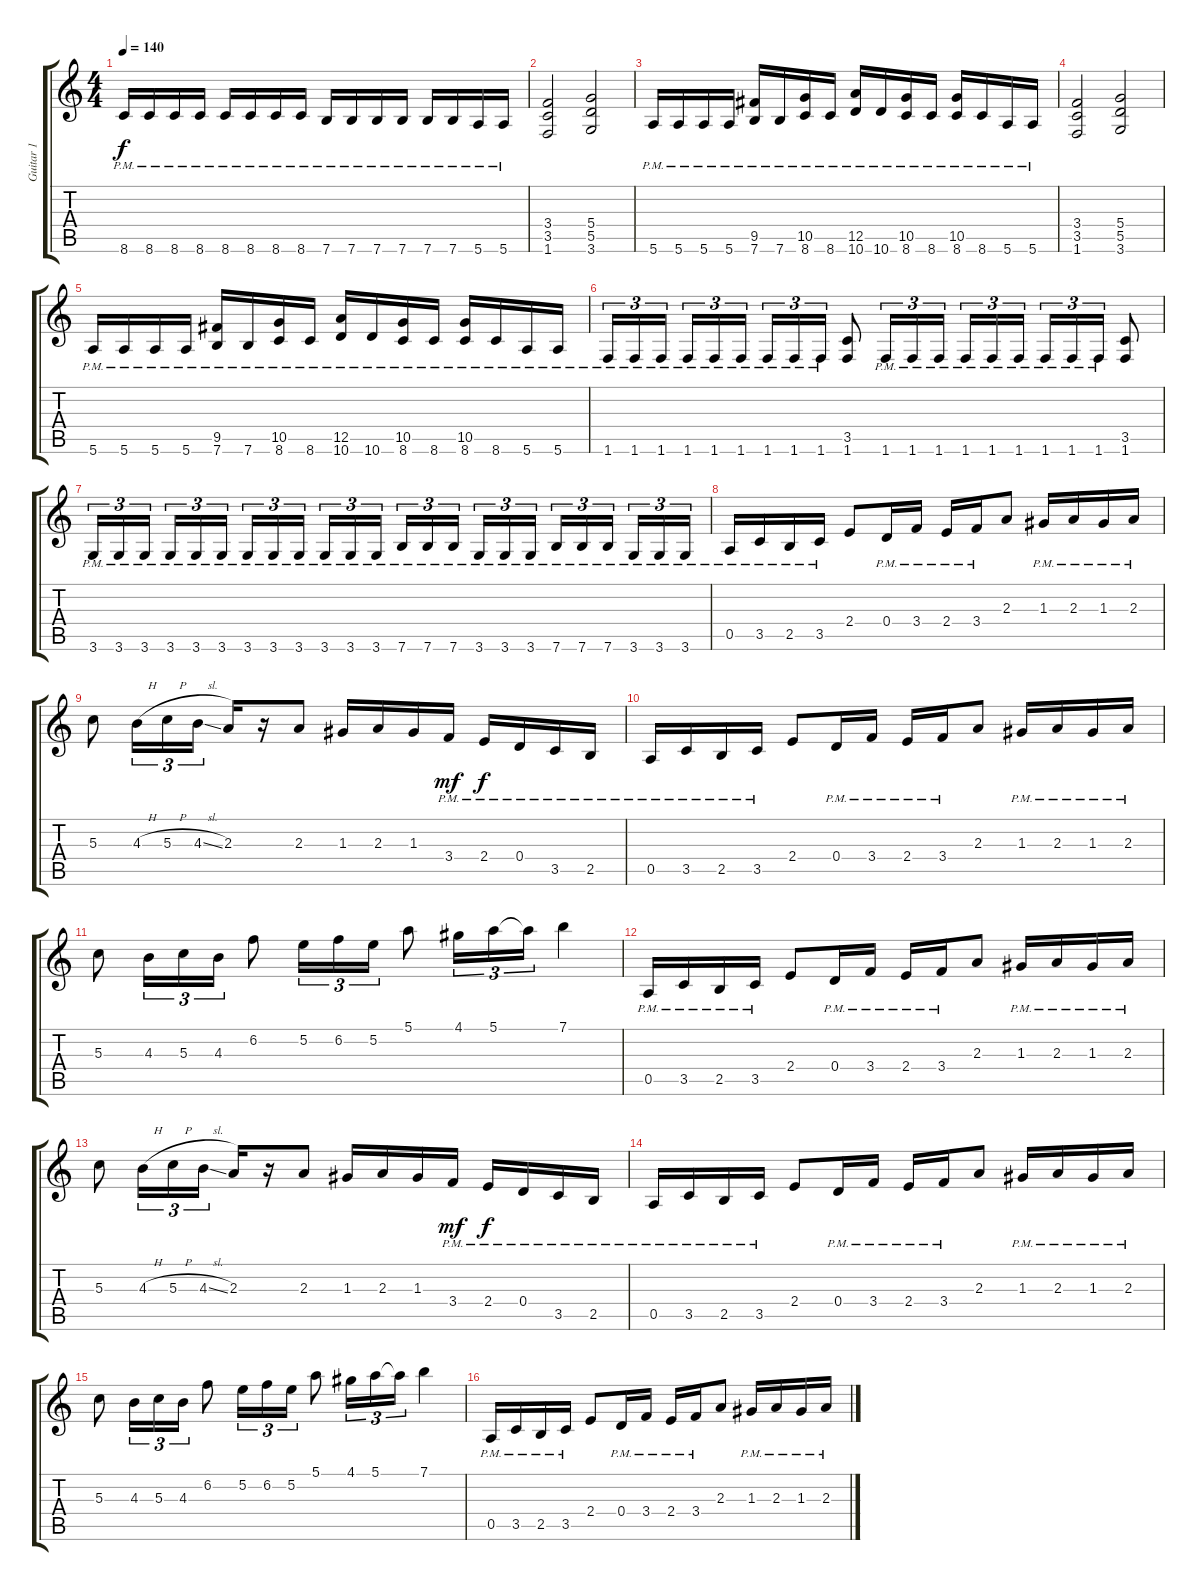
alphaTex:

\track ("Guitar 1" "Guitar 1") {instrument distortionguitar}
\staff {score tabs}
\tuning (E4 B3 G3 D3 A2 E2) {hide}
\ts (4 4)
\tempo 140
\clef g2
\ks c
8.6{pm}.16{dy f} 8.6{pm}.16 8.6{pm}.16 8.6{pm}.16 8.6{pm}.16 8.6{pm}.16 8.6{pm}.16 8.6{pm}.16 7.6{pm}.16 7.6{pm}.16 7.6{pm}.16 7.6{pm}.16 7.6{pm}.16 7.6{pm}.16 5.6{pm}.16 5.6{pm}.16 |
(3.4 3.5 1.6).2 (5.4 5.5 3.6).2 |
5.6{pm}.16 5.6{pm}.16 5.6{pm}.16 5.6{pm}.16 (9.5{pm} 7.6{pm}).16 7.6{pm}.16 (10.5{pm} 8.6{pm}).16 8.6{pm}.16 (12.5{pm} 10.6{pm}).16 10.6{pm}.16 (10.5{pm} 8.6{pm}).16 8.6{pm}.16 (10.5{pm} 8.6{pm}).16 8.6{pm}.16 5.6{pm}.16 5.6{pm}.16 |
(3.4 3.5 1.6).2 (5.4 5.5 3.6).2 |
5.6{pm}.16 5.6{pm}.16 5.6{pm}.16 5.6{pm}.16 (9.5{pm} 7.6{pm}).16 7.6{pm}.16 (10.5{pm} 8.6{pm}).16 8.6{pm}.16 (12.5{pm} 10.6{pm}).16 10.6{pm}.16 (10.5{pm} 8.6{pm}).16 8.6{pm}.16 (10.5{pm} 8.6{pm}).16 8.6{pm}.16 5.6{pm}.16 5.6{pm}.16 |
1.6{pm}.16{tu (3 2)} 1.6{pm}.16{tu (3 2)} 1.6{pm}.16{tu (3 2) beam splitsecondary} 1.6{pm}.16{tu (3 2)} 1.6{pm}.16{tu (3 2)} 1.6{pm}.16{tu (3 2)} 1.6{pm}.16{tu (3 2)} 1.6{pm}.16{tu (3 2)} 1.6{pm}.16{tu (3 2)} (3.5 1.6).8 1.6{pm}.16{tu (3 2)} 1.6{pm}.16{tu (3 2)} 1.6{pm}.16{tu (3 2) beam splitsecondary} 1.6{pm}.16{tu (3 2)} 1.6{pm}.16{tu (3 2)} 1.6{pm}.16{tu (3 2)} 1.6{pm}.16{tu (3 2)} 1.6{pm}.16{tu (3 2)} 1.6{pm}.16{tu (3 2)} (3.5 1.6).8 |
3.6{pm}.16{tu (3 2)} 3.6{pm}.16{tu (3 2)} 3.6{pm}.16{tu (3 2) beam splitsecondary} 3.6{pm}.16{tu (3 2)} 3.6{pm}.16{tu (3 2)} 3.6{pm}.16{tu (3 2)} 3.6{pm}.16{tu (3 2)} 3.6{pm}.16{tu (3 2)} 3.6{pm}.16{tu (3 2) beam splitsecondary} 3.6{pm}.16{tu (3 2)} 3.6{pm}.16{tu (3 2)} 3.6{pm}.16{tu (3 2)} 7.6{pm}.16{tu (3 2)} 7.6{pm}.16{tu (3 2)} 7.6{pm}.16{tu (3 2) beam splitsecondary} 3.6{pm}.16{tu (3 2)} 3.6{pm}.16{tu (3 2)} 3.6{pm}.16{tu (3 2)} 7.6{pm}.16{tu (3 2)} 7.6{pm}.16{tu (3 2)} 7.6{pm}.16{tu (3 2) beam splitsecondary} 3.6{pm}.16{tu (3 2)} 3.6{pm}.16{tu (3 2)} 3.6{pm}.16{tu (3 2)} |
0.5{pm}.16 3.5{pm}.16 2.5{pm}.16 3.5{pm}.16 2.4.8 0.4{pm}.16 3.4{pm}.16 2.4{pm}.16 3.4{pm}.16 2.3.8 1.3{pm}.16 2.3{pm}.16 1.3{pm}.16 2.3{pm}.16 |
5.3.8 4.3{h}.16{tu (3 2)} 5.3{h}.16{tu (3 2)} 4.3{sl}.16{tu (3 2)} 2.3.16 r.16 2.3.8 1.3.16 2.3.16 1.3.16 3.4{pm}.16{dy mf} 2.4{pm}.16{dy f} 0.4{pm}.16 3.5{pm}.16 2.5{pm}.16 |
0.5{pm}.16 3.5{pm}.16 2.5{pm}.16 3.5{pm}.16 2.4.8 0.4{pm}.16 3.4{pm}.16 2.4{pm}.16 3.4{pm}.16 2.3.8 1.3{pm}.16 2.3{pm}.16 1.3{pm}.16 2.3{pm}.16 |
5.3.8 4.3.16{tu (3 2)} 5.3.16{tu (3 2)} 4.3.16{tu (3 2)} 6.2.8 5.2.16{tu (3 2)} 6.2.16{tu (3 2)} 5.2.16{tu (3 2)} 5.1.8 4.1.16{tu (3 2)} 5.1.16{tu (3 2)} 5.1{t}.16{tu (3 2)} 7.1.4 |
0.5{pm}.16 3.5{pm}.16 2.5{pm}.16 3.5{pm}.16 2.4.8 0.4{pm}.16 3.4{pm}.16 2.4{pm}.16 3.4{pm}.16 2.3.8 1.3{pm}.16 2.3{pm}.16 1.3{pm}.16 2.3{pm}.16 |
5.3.8 4.3{h}.16{tu (3 2)} 5.3{h}.16{tu (3 2)} 4.3{sl}.16{tu (3 2)} 2.3.16 r.16 2.3.8 1.3.16 2.3.16 1.3.16 3.4{pm}.16{dy mf} 2.4{pm}.16{dy f} 0.4{pm}.16 3.5{pm}.16 2.5{pm}.16 |
0.5{pm}.16 3.5{pm}.16 2.5{pm}.16 3.5{pm}.16 2.4.8 0.4{pm}.16 3.4{pm}.16 2.4{pm}.16 3.4{pm}.16 2.3.8 1.3{pm}.16 2.3{pm}.16 1.3{pm}.16 2.3{pm}.16 |
5.3.8 4.3.16{tu (3 2)} 5.3.16{tu (3 2)} 4.3.16{tu (3 2)} 6.2.8 5.2.16{tu (3 2)} 6.2.16{tu (3 2)} 5.2.16{tu (3 2)} 5.1.8 4.1.16{tu (3 2)} 5.1.16{tu (3 2)} 5.1{t}.16{tu (3 2)} 7.1.4 |
0.5{pm}.16 3.5{pm}.16 2.5{pm}.16 3.5{pm}.16 2.4.8 0.4{pm}.16 3.4{pm}.16 2.4{pm}.16 3.4{pm}.16 2.3.8 1.3{pm}.16 2.3{pm}.16 1.3{pm}.16 2.3{pm}.16
